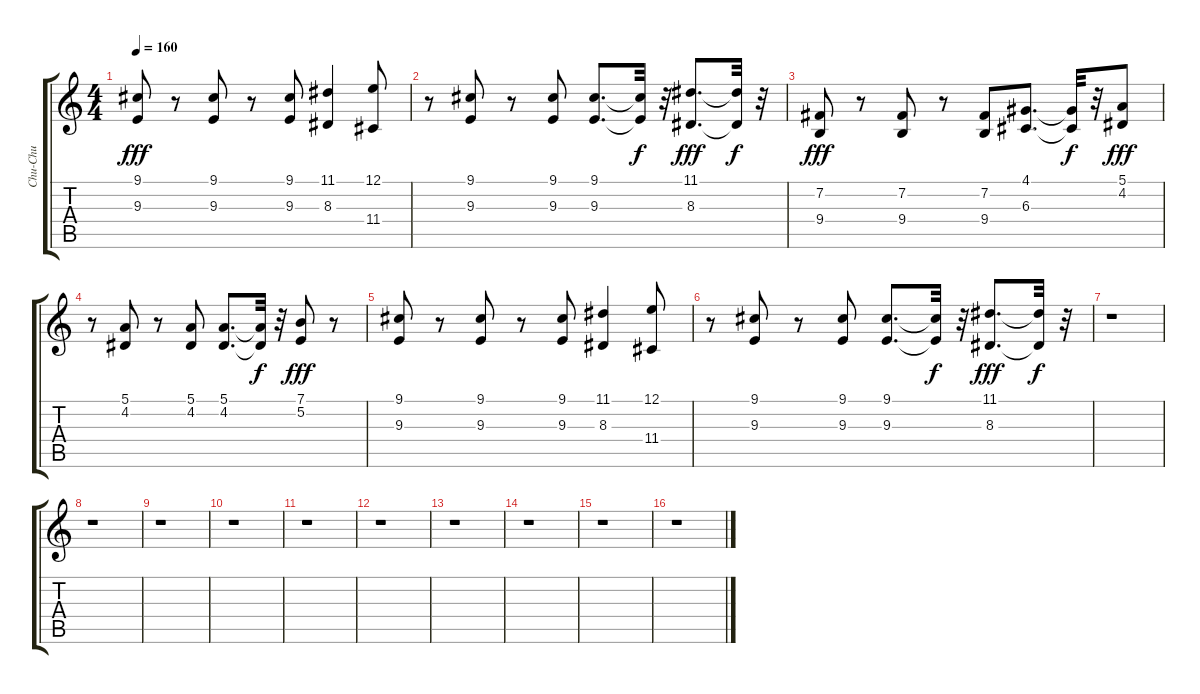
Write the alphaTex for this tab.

\track ("Chu-Chu" "Chu-Chu") {instrument voiceoohs}
\staff {score tabs}
\tuning (E4 B3 G3 D3 A2 E2) {hide}
\ts (4 4)
\tempo 160
\clef g2
\ks c
(9.1 9.3).8{dy fff} r.8 (9.1 9.3).8 r.8 (9.1 9.3).8 (11.1 8.3).4 (12.1 11.4).8 |
r.8 (9.1 9.3).8 r.8 (9.1 9.3).8 (9.1 9.3).8{d} (9.1{t} 9.3{t}).32{dy f} r.32 (11.1 8.3).8{d dy fff} (11.1{t} 8.3{t}).32{dy f} r.32 |
(7.2 9.4).8{dy fff} r.8 (7.2 9.4).8 r.8 (7.2 9.4).8 (4.1 6.3).8{d} (4.1{t} 6.3{t}).32{dy f} r.32 (5.1 4.2).8{dy fff} |
r.8 (5.1 4.2).8 r.8 (5.1 4.2).8 (5.1 4.2).8{d} (5.1{t} 4.2{t}).32{dy f} r.32 (7.1 5.2).8{dy fff} r.8 |
(9.1 9.3).8 r.8 (9.1 9.3).8 r.8 (9.1 9.3).8 (11.1 8.3).4 (12.1 11.4).8 |
r.8 (9.1 9.3).8 r.8 (9.1 9.3).8 (9.1 9.3).8{d} (9.1{t} 9.3{t}).32{dy f} r.32 (11.1 8.3).8{d dy fff} (11.1{t} 8.3{t}).32{dy f} r.32 |
r.1 |
r.1 |
r.1 |
r.1 |
r.1 |
r.1 |
r.1 |
r.1 |
r.1 |
r.1
